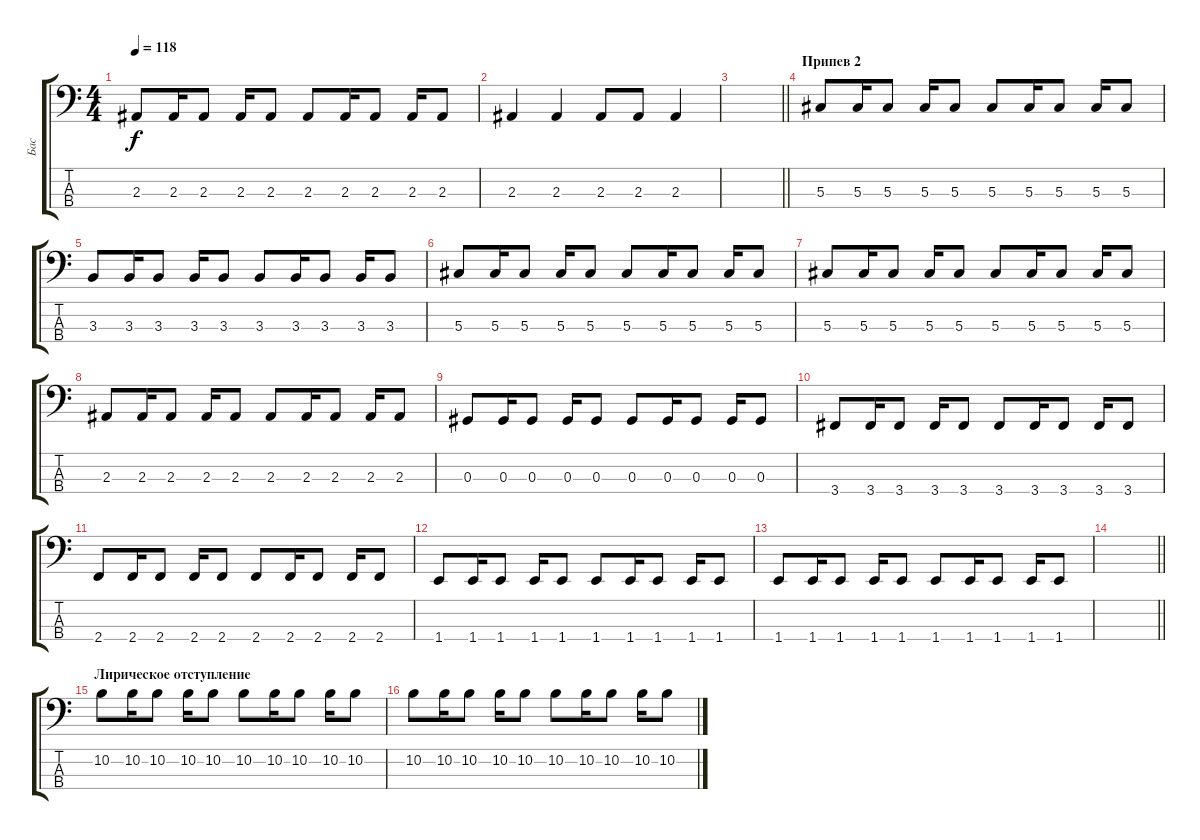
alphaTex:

\track ("Бас" "Бас") {instrument electricbassfinger}
\staff {score tabs}
\tuning (Gb2 Db2 Ab1 Eb1) {hide}
\ts (4 4)
\tempo 118
\clef f4
\ks c
2.3.8{dy f} 2.3.16 2.3.8 2.3.16 2.3.8 2.3.8 2.3.16 2.3.8 2.3.16 2.3.8 |
2.3.4 2.3.4 2.3.8 2.3.8 2.3.4 |
\barLineRight lightlight
|
\section ("" "Припев 2")
5.3.8 5.3.16 5.3.8 5.3.16 5.3.8 5.3.8 5.3.16 5.3.8 5.3.16 5.3.8 |
3.3.8 3.3.16 3.3.8 3.3.16 3.3.8 3.3.8 3.3.16 3.3.8 3.3.16 3.3.8 |
5.3.8 5.3.16 5.3.8 5.3.16 5.3.8 5.3.8 5.3.16 5.3.8 5.3.16 5.3.8 |
5.3.8 5.3.16 5.3.8 5.3.16 5.3.8 5.3.8 5.3.16 5.3.8 5.3.16 5.3.8 |
2.3.8 2.3.16 2.3.8 2.3.16 2.3.8 2.3.8 2.3.16 2.3.8 2.3.16 2.3.8 |
0.3.8 0.3.16 0.3.8 0.3.16 0.3.8 0.3.8 0.3.16 0.3.8 0.3.16 0.3.8 |
3.4.8 3.4.16 3.4.8 3.4.16 3.4.8 3.4.8 3.4.16 3.4.8 3.4.16 3.4.8 |
2.4.8 2.4.16 2.4.8 2.4.16 2.4.8 2.4.8 2.4.16 2.4.8 2.4.16 2.4.8 |
1.4.8 1.4.16 1.4.8 1.4.16 1.4.8 1.4.8 1.4.16 1.4.8 1.4.16 1.4.8 |
1.4.8 1.4.16 1.4.8 1.4.16 1.4.8 1.4.8 1.4.16 1.4.8 1.4.16 1.4.8 |
\barLineRight lightlight
|
\section ("" "Лирическое отступление")
10.2.8{volume 12} 10.2.16 10.2.8 10.2.16 10.2.8 10.2.8 10.2.16 10.2.8 10.2.16 10.2.8 |
10.2.8 10.2.16 10.2.8 10.2.16 10.2.8 10.2.8 10.2.16 10.2.8 10.2.16 10.2.8
